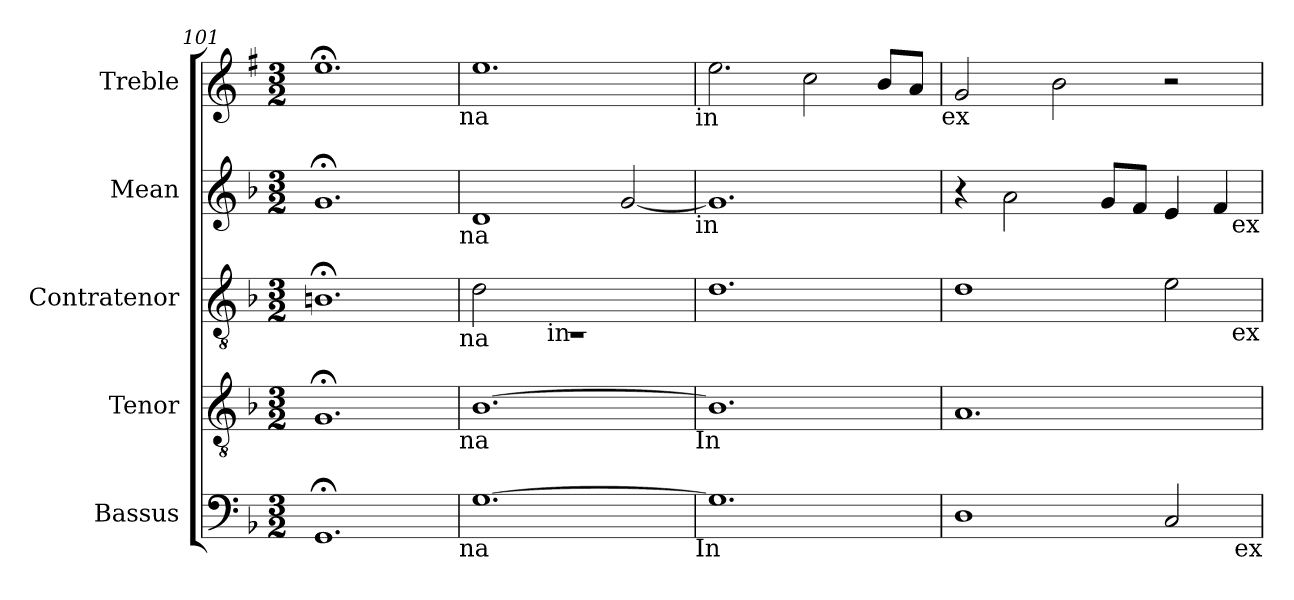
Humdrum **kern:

**kern	**kern	**kern	**kern	**kern
*part5	*part4	*part3	*part2	*part1
*staff5	*staff4	*staff3	*staff2	*staff1
*I"Bassus	*I"Tenor	*I"Contratenor	*I"Mean	*I"Treble
*I'B.	*I'T.	*I'Ct.	*I'M.	*I'Tr.
*clefF4	*clefGv2	*clefGv2	*clefG2	*clefG2
*ITrd7c12	*	*	*	*ITrd1c2
*k[b-]	*k[b-]	*k[b-]	*k[b-]	*k[b-]
*F:	*F:	*F:	*F:	*F:
*M3/2	*M3/2	*M3/2	*M3/2	*M3/2
=101	=101	=101	=101	=101
1.GGG;	1.G;	1.Bn;<	1.g;	1.dd;<
!	!	!	!	!LO:TX:b:t=na
!	!	!	!LO:TX:b:t=na	!
!	!	!LO:TX:b:t=na	!	!
!	!LO:TX:b:t=na	!	!	!
!LO:TX:b:t=na	!	!	!	!
!!LO:LB:g=z
=102	=102	=102	=102	=102
*	*	*^	*	*
!	!	!	!LO:N:vis=1	!	!
*	*	*	*^	*	*
[>1.GG	[>1.B-	2ryy	1.rC	2d\	1d	1.dd
!	!	!LO:TX:b:t=in	!	!	!	!
.	.	1ryy	.	1ryy	.	.
.	.	.	.	.	[<2g/	.
*	*	*v	*v	*v	*	*
!	!	!	!	!LO:TX:b:t=in
!	!	!	!LO:TX:b:t=in	!
!	!LO:TX:b:t=In	!	!	!
!LO:TX:b:t=In	!	!	!	!
=103	=103	=103	=103	=103
1.GG]	1.B-]	1.d	1.g]	2.dd\
.	.	.	.	2b-\
.	.	.	.	8a/L
.	.	.	.	8g/J
!	!	!	!	!LO:TX:b:t=ex
=104	=104	=104	=104	=104
1DD	1.A	1d	4r	2f/
.	.	.	2a\	.
.	.	.	.	2a\
.	.	.	8g/L	.
.	.	.	8f/J	.
2CC/	.	2e\	4e/	2r
.	.	.	4f/	.
!	!	!	!LO:TX:b:t=ex	!
!	!	!LO:TX:b:t=ex	!	!
!LO:TX:b:t=ex	!	!	!	!
=	=	=	=	=
*-	*-	*-	*-	*-
